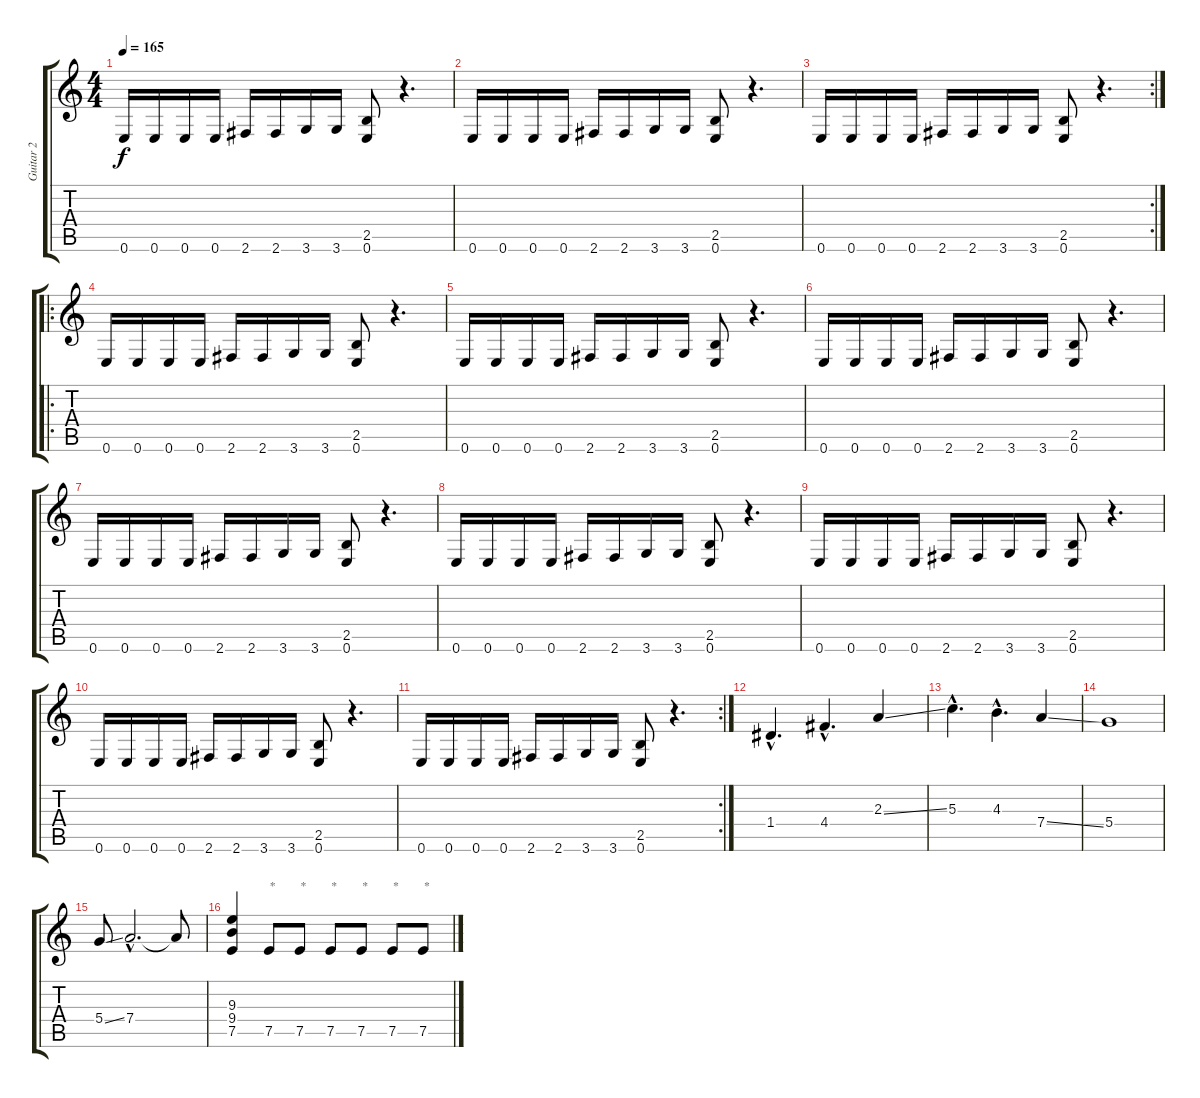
\track ("Guitar 2" "Guitar 2") {instrument distortionguitar}
\staff {score tabs}
\tuning (E4 B3 G3 D3 A2 E2) {hide}
\ts (4 4)
\tempo 165
\clef g2
\ks c
0.6.16{dy f} 0.6.16 0.6.16 0.6.16 2.6.16 2.6.16 3.6.16 3.6.16 (2.5 0.6).8 r.4{d} |
0.6.16 0.6.16 0.6.16 0.6.16 2.6.16 2.6.16 3.6.16 3.6.16 (2.5 0.6).8 r.4{d} |
\rc 2
0.6.16 0.6.16 0.6.16 0.6.16 2.6.16 2.6.16 3.6.16 3.6.16 (2.5 0.6).8 r.4{d} |
\ro
0.6.16 0.6.16 0.6.16 0.6.16 2.6.16 2.6.16 3.6.16 3.6.16 (2.5 0.6).8 r.4{d} |
0.6.16 0.6.16 0.6.16 0.6.16 2.6.16 2.6.16 3.6.16 3.6.16 (2.5 0.6).8 r.4{d} |
0.6.16 0.6.16 0.6.16 0.6.16 2.6.16 2.6.16 3.6.16 3.6.16 (2.5 0.6).8 r.4{d} |
0.6.16 0.6.16 0.6.16 0.6.16 2.6.16 2.6.16 3.6.16 3.6.16 (2.5 0.6).8 r.4{d} |
0.6.16 0.6.16 0.6.16 0.6.16 2.6.16 2.6.16 3.6.16 3.6.16 (2.5 0.6).8 r.4{d} |
0.6.16 0.6.16 0.6.16 0.6.16 2.6.16 2.6.16 3.6.16 3.6.16 (2.5 0.6).8 r.4{d} |
0.6.16 0.6.16 0.6.16 0.6.16 2.6.16 2.6.16 3.6.16 3.6.16 (2.5 0.6).8 r.4{d} |
\rc 2
0.6.16 0.6.16 0.6.16 0.6.16 2.6.16 2.6.16 3.6.16 3.6.16 (2.5 0.6).8 r.4{d} |
1.4{hac}.4{d} 4.4{hac}.4{d} 2.3{ss}.4 |
5.3{hac}.4{d} 4.3{hac}.4{d} 7.4{ss}.4 |
5.4.1 |
5.4{ss}.8 7.4{hac}.2{d} 7.4{t}.8 |
(9.3 9.4 7.5).4 7.5.8{txt "*"} 7.5.8{txt "*"} 7.5.8{txt "*"} 7.5.8{txt "*"} 7.5.8{txt "*"} 7.5.8{txt "*"}
